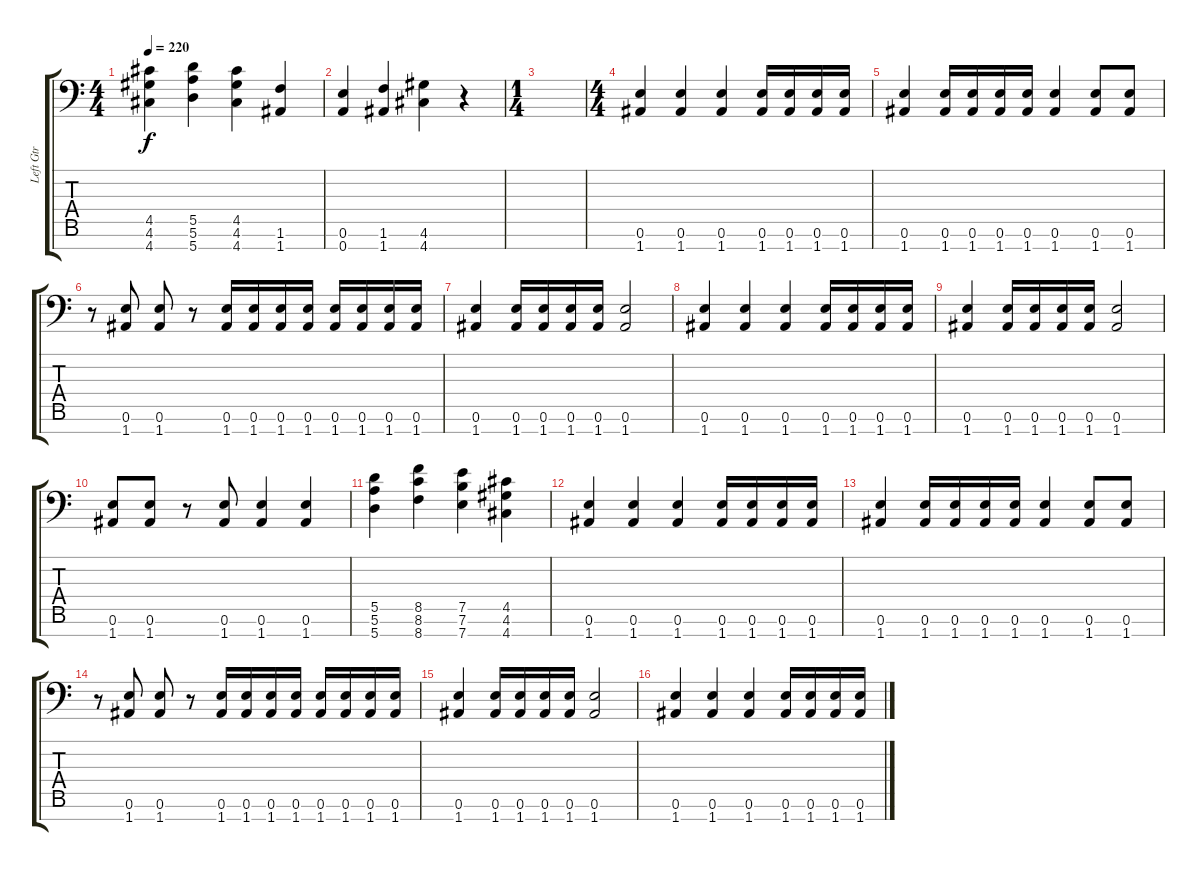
\track ("Left Gtr" "Left Gtr") {instrument distortionguitar}
\staff {score tabs}
\tuning (E4 B3 G3 D3 A2 E2 A1) {hide}
\ts (4 4)
\tempo 220
\clef f4
\ks c
(4.5{t} 4.6{t} 4.7{t}).4{dy f} (5.5 5.6 5.7).4 (4.5 4.6 4.7).4 (1.6 1.7).4 |
(0.6 0.7).4 (1.6 1.7).4 (4.6 4.7).4 r.4 |
\ts (1 4)
|
\ts (4 4)
(0.6 1.7).4 (0.6 1.7).4 (0.6 1.7).4 (0.6 1.7).16 (0.6 1.7).16 (0.6 1.7).16 (0.6 1.7).16 |
(0.6 1.7).4 (0.6 1.7).16 (0.6 1.7).16 (0.6 1.7).16 (0.6 1.7).16 (0.6 1.7).4 (0.6 1.7).8 (0.6 1.7).8 |
r.8 (0.6 1.7).8 (0.6 1.7).8 r.8 (0.6 1.7).16 (0.6 1.7).16 (0.6 1.7).16 (0.6 1.7).16 (0.6 1.7).16 (0.6 1.7).16 (0.6 1.7).16 (0.6 1.7).16 |
(0.6 1.7).4 (0.6 1.7).16 (0.6 1.7).16 (0.6 1.7).16 (0.6 1.7).16 (0.6 1.7).2 |
(0.6 1.7).4 (0.6 1.7).4 (0.6 1.7).4 (0.6 1.7).16 (0.6 1.7).16 (0.6 1.7).16 (0.6 1.7).16 |
(0.6 1.7).4 (0.6 1.7).16 (0.6 1.7).16 (0.6 1.7).16 (0.6 1.7).16 (0.6 1.7).2 |
(0.6 1.7).8 (0.6 1.7).8 r.8 (0.6 1.7).8 (0.6 1.7).4 (0.6 1.7).4 |
(5.5 5.6 5.7).4 (8.5 8.6 8.7).4 (7.5 7.6 7.7).4 (4.5 4.6 4.7).4 |
(0.6 1.7).4 (0.6 1.7).4 (0.6 1.7).4 (0.6 1.7).16 (0.6 1.7).16 (0.6 1.7).16 (0.6 1.7).16 |
(0.6 1.7).4 (0.6 1.7).16 (0.6 1.7).16 (0.6 1.7).16 (0.6 1.7).16 (0.6 1.7).4 (0.6 1.7).8 (0.6 1.7).8 |
r.8 (0.6 1.7).8 (0.6 1.7).8 r.8 (0.6 1.7).16 (0.6 1.7).16 (0.6 1.7).16 (0.6 1.7).16 (0.6 1.7).16 (0.6 1.7).16 (0.6 1.7).16 (0.6 1.7).16 |
(0.6 1.7).4 (0.6 1.7).16 (0.6 1.7).16 (0.6 1.7).16 (0.6 1.7).16 (0.6 1.7).2 |
(0.6 1.7).4 (0.6 1.7).4 (0.6 1.7).4 (0.6 1.7).16 (0.6 1.7).16 (0.6 1.7).16 (0.6 1.7).16
